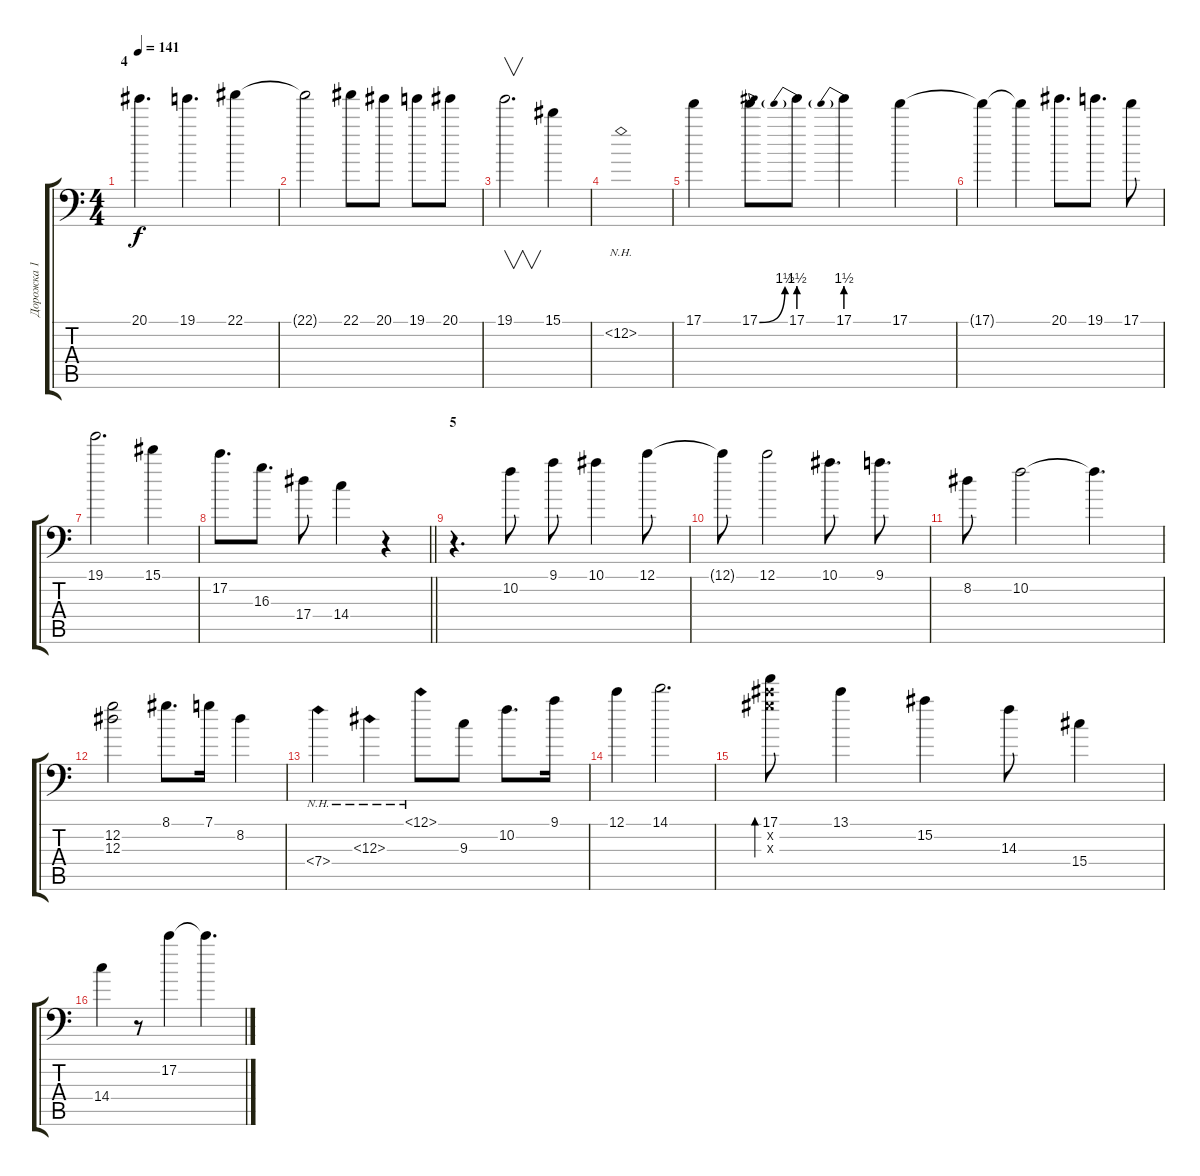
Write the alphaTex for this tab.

\track ("Дорожка 1" "Дорожка 1") {instrument distortionguitar}
\staff {score tabs}
\tuning (C4 G3 Eb3 Bb2 F2 Bb1) {hide}
\ts (4 4)
\section ("" "4")
\tempo 141
\clef f4
\ks c
20.1.4{d dy f instrument distortionguitar} 19.1.4{d} 22.1.4 |
22.1{t}.2 22.1.8 20.1.8 19.1.8 20.1.8 |
19.1.2{v d} 15.1.4 |
12.2{nh}.1 |
17.1.4 17.1{be (bend 0 0 60 6)}.8 17.1{be (prebend 0 6 60 6)}.8 17.1{be (prebend 0 6 60 6)}.4 17.1.4 |
17.1{t}.4 17.1{t}.4 20.1.8{d} 19.1.8{d} 17.1.8 |
19.1.2{d} 15.1.4 |
\barLineRight lightlight
17.2.8{d} 16.3.8{d} 17.4.8 14.4.4 r.4 |
\section ("" "5")
r.4{d instrument acousticguitarsteel} 10.2.8 9.1.8 10.1.4 12.1.8 |
12.1{t}.8 12.1.2 10.1.8{d} 9.1.8{d} |
8.2.8 10.2.2 10.2{t}.4{d} |
(12.2 12.3).2 8.1.8{d} 7.1.16 8.2.4 |
7.4{nh}.4 12.3{nh}.4 12.1{nh}.8 9.3.8 10.2.8{d} 9.1.16 |
12.1.4 14.1.2{d} |
(17.1 18.2{x} 17.3{x}).8{bd 240} 13.1.4 15.2.4 14.3.8 15.4.4 |
14.4.4 r.8 17.2.4 17.2{t}.4{d}
